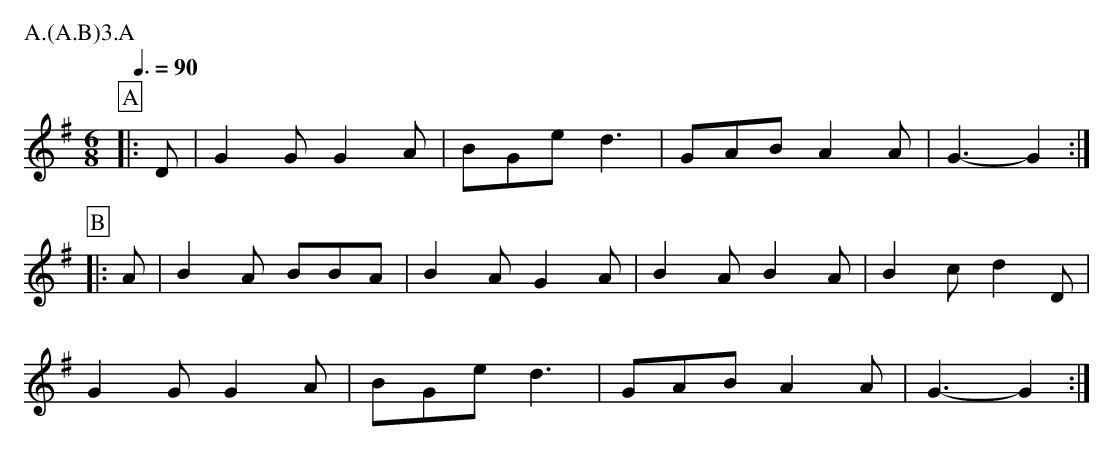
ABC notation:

X:1
T:Willow Tree Bucknell
M:6/8
L:1/8
P:A.(A.B)3.A
K:G
Q: 3/8=90
P:A
|:D|G2G G2A |BGe d3|GAB A2A|G3- G2:|
P:B
|:A|B2A BBA|B2A G2A|B2A  B2A|B2c d2D|
G2G G2A |BGe d3|GAB A2A|G3- G2:|
